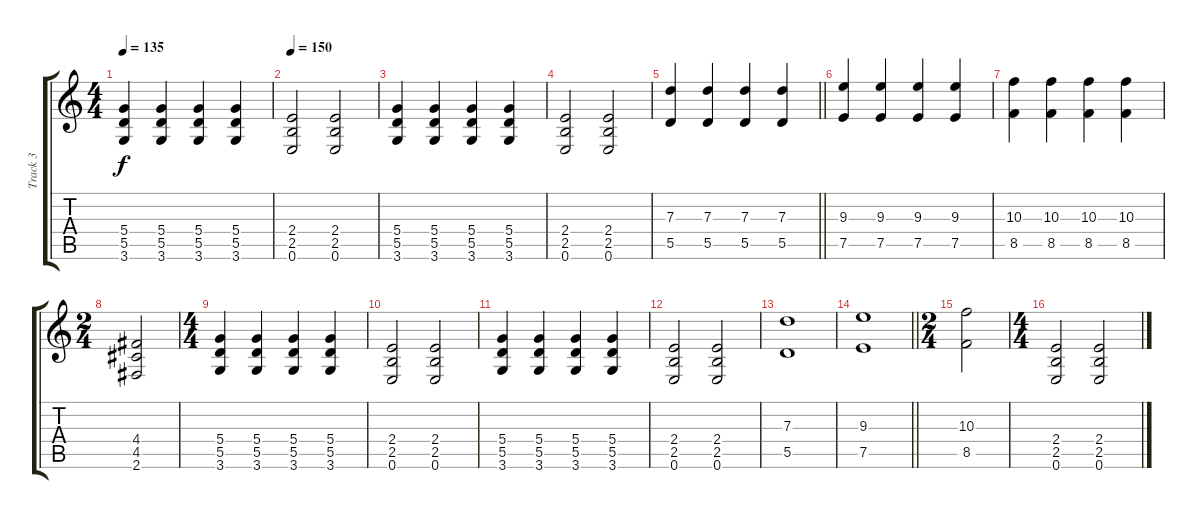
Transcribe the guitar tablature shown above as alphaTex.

\track ("Track 3" "Track 3") {instrument distortionguitar}
\staff {score tabs}
\tuning (E4 B3 G3 D3 A2 E2) {hide}
\ts (4 4)
\tempo 135
\clef g2
\ks c
(5.4 5.5 3.6).4{dy f} (5.4 5.5 3.6).4 (5.4 5.5 3.6).4 (5.4 5.5 3.6).4 |
\tempo 150
(2.4 2.5 0.6).2 (2.4 2.5 0.6).2 |
(5.4 5.5 3.6).4 (5.4 5.5 3.6).4 (5.4 5.5 3.6).4 (5.4 5.5 3.6).4 |
(2.4 2.5 0.6).2 (2.4 2.5 0.6).2 |
\barLineRight lightlight
(7.3 5.5).4 (7.3 5.5).4 (7.3 5.5).4 (7.3 5.5).4 |
(9.3 7.5).4 (9.3 7.5).4 (9.3 7.5).4 (9.3 7.5).4 |
(10.3 8.5).4 (10.3 8.5).4 (10.3 8.5).4 (10.3 8.5).4 |
\ts (2 4)
(4.4 4.5 2.6).2 |
\ts (4 4)
(5.4 5.5 3.6).4 (5.4 5.5 3.6).4 (5.4 5.5 3.6).4 (5.4 5.5 3.6).4 |
(2.4 2.5 0.6).2 (2.4 2.5 0.6).2 |
(5.4 5.5 3.6).4 (5.4 5.5 3.6).4 (5.4 5.5 3.6).4 (5.4 5.5 3.6).4 |
(2.4 2.5 0.6).2 (2.4 2.5 0.6).2 |
(7.3 5.5).1 |
\barLineRight lightlight
(9.3 7.5).1 |
\ts (2 4)
(10.3 8.5).2 |
\ts (4 4)
(2.4 2.5 0.6).2 (2.4 2.5 0.6).2
